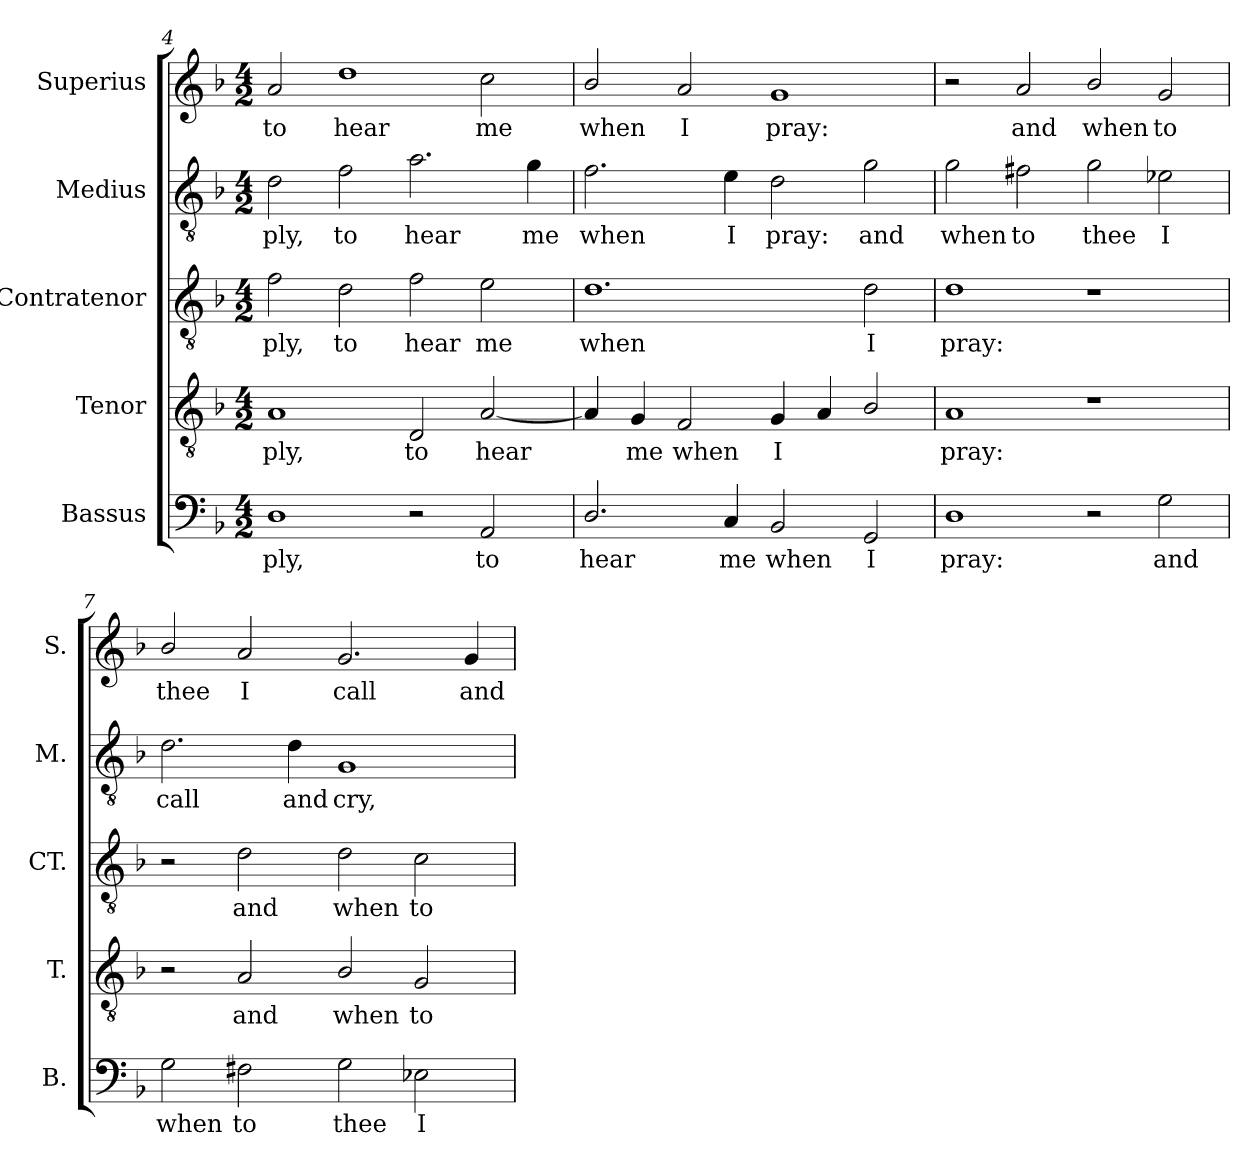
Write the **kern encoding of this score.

**kern	**text	**kern	**text	**kern	**text	**kern	**text	**kern	**text
*part5	*part5	*part4	*part4	*part3	*part3	*part2	*part2	*part1	*part1
*staff5	*staff5	*staff4	*staff4	*staff3	*staff3	*staff2	*staff2	*staff1	*staff1
*I"Bassus	*	*I"Tenor	*	*I"Contratenor	*	*I"Medius	*	*I"Superius	*
*I'B.	*	*I'T.	*	*I'CT.	*	*I'M.	*	*I'S.	*
*clefF4	*	*clefGv2	*	*clefGv2	*	*clefGv2	*	*clefG2	*
*	*	*ITrd7c12	*	*ITrd7c12	*	*ITrd7c12	*	*	*
*k[b-]	*	*k[b-]	*	*k[b-]	*	*k[b-]	*	*k[b-]	*
*F:	*	*F:	*	*F:	*	*F:	*	*F:	*
*M4/2	*	*M4/2	*	*M4/2	*	*M4/2	*	*M4/2	*
=4	=4	=4	=4	=4	=4	=4	=4	=4	=4
!	!LO:LY:b:color=#000000	!	!	!	!	!	!	!	!
!	!	!	!LO:LY:b:color=#000000	!	!	!	!	!	!
!	!	!	!	!	!LO:LY:b:color=#000000	!	!	!	!
!	!	!	!	!	!	!	!LO:LY:b:color=#000000	!	!
!	!	!	!	!	!	!	!	!	!LO:LY:b:color=#000000
1Di	-ply,	1AAi	-ply,	2Fi\	-ply,	2Di\	-ply,	2ai/	to
!	!	!	!	!	!LO:LY:b:color=#000000	!	!	!	!
!	!	!	!	!	!	!	!LO:LY:b:color=#000000	!	!
!	!	!	!	!	!	!	!	!	!LO:LY:b:color=#000000
.	.	.	.	2Di\	to	2Fi\	to	1ddi	hear
!	!	!	!LO:LY:b:color=#000000	!	!	!	!	!	!
!	!	!	!	!	!LO:LY:b:color=#000000	!	!	!	!
!	!	!	!	!	!	!	!LO:LY:b:color=#000000	!	!
2r	.	2DDi/	to	2Fi\	hear	2.Ai\	hear	.	.
!	!LO:LY:b:color=#000000	!	!	!	!	!	!	!	!
!	!	!	!LO:LY:b:color=#000000	!	!	!	!	!	!
!	!	!	!	!	!LO:LY:b:color=#000000	!	!	!	!
!	!	!	!	!	!	!	!	!	!LO:LY:b:color=#000000
2AAi/	to	[2AAi/	hear	2Ei\	me	.	.	2cci\	me
!	!	!	!	!	!	!	!LO:LY:b:color=#000000	!	!
.	.	.	.	.	.	4Gi\	me	.	.
!!LO:LB:g=z
=5	=5	=5	=5	=5	=5	=5	=5	=5	=5
!	!LO:LY:b:color=#000000	!	!	!	!	!	!	!	!
!	!	!	!	!	!LO:LY:b:color=#000000	!	!	!	!
!	!	!	!	!	!	!	!LO:LY:b:color=#000000	!	!
!	!	!	!	!	!	!	!	!	!LO:LY:b:color=#000000
2.Di/	hear	4AAi/]	.	1.Di	when	2.Fi\	when	2b-i/	when
!	!	!	!LO:LY:b:color=#000000	!	!	!	!	!	!
.	.	4GGi/	me	.	.	.	.	.	.
!	!	!	!LO:LY:b:color=#000000	!	!	!	!	!	!
!	!	!	!	!	!	!	!	!	!LO:LY:b:color=#000000
.	.	2FFi/	when	.	.	.	.	2ai/	I
!	!LO:LY:b:color=#000000	!	!	!	!	!	!	!	!
!	!	!	!	!	!	!	!LO:LY:b:color=#000000	!	!
4Ci/	me	.	.	.	.	4Ei\	I	.	.
!	!LO:LY:b:color=#000000	!	!	!	!	!	!	!	!
!	!	!	!LO:LY:b:color=#000000	!	!	!	!	!	!
!	!	!	!	!	!	!	!LO:LY:b:color=#000000	!	!
!	!	!	!	!	!	!	!	!	!LO:LY:b:color=#000000
2BB-i/	when	4GGi/	I	.	.	2Di\	pray:	1gi	pray:
.	.	4AAi/	.	.	.	.	.	.	.
!	!LO:LY:b:color=#000000	!	!	!	!	!	!	!	!
!	!	!	!	!	!LO:LY:b:color=#000000	!	!	!	!
!	!	!	!	!	!	!	!LO:LY:b:color=#000000	!	!
2GGi/	I	2BB-i/	.	2Di\	I	2Gi\	and	.	.
=6	=6	=6	=6	=6	=6	=6	=6	=6	=6
!	!LO:LY:b:color=#000000	!	!	!	!	!	!	!	!
!	!	!	!LO:LY:b:color=#000000	!	!	!	!	!	!
!	!	!	!	!	!LO:LY:b:color=#000000	!	!	!	!
!	!	!	!	!	!	!	!LO:LY:b:color=#000000	!	!
1Di	pray:	1AAi	pray:	1Di	pray:	2Gi\	when	2r	.
!	!	!	!	!	!	!	!LO:LY:b:color=#000000	!	!
!	!	!	!	!	!	!	!	!	!LO:LY:b:color=#000000
.	.	.	.	.	.	2F#Xi\	to	2ai/	and
!	!	!	!	!	!	!	!LO:LY:b:color=#000000	!	!
!	!	!	!	!	!	!	!	!	!LO:LY:b:color=#000000
2r	.	1r	.	1r	.	2Gi\	thee	2b-i/	when
!	!LO:LY:b:color=#000000	!	!	!	!	!	!	!	!
!	!	!	!	!	!	!	!LO:LY:b:color=#000000	!	!
!	!	!	!	!	!	!	!	!	!LO:LY:b:color=#000000
2Gi\	and	.	.	.	.	2E-Xi\	I	2gi/	to
=7	=7	=7	=7	=7	=7	=7	=7	=7	=7
!	!LO:LY:b:color=#000000	!	!	!	!	!	!	!	!
!	!	!	!	!	!	!	!LO:LY:b:color=#000000	!	!
!	!	!	!	!	!	!	!	!	!LO:LY:b:color=#000000
2Gi\	when	2r	.	2r	.	2.Di\	call	2b-i/	thee
!	!LO:LY:b:color=#000000	!	!	!	!	!	!	!	!
!	!	!	!LO:LY:b:color=#000000	!	!	!	!	!	!
!	!	!	!	!	!LO:LY:b:color=#000000	!	!	!	!
!	!	!	!	!	!	!	!	!	!LO:LY:b:color=#000000
2F#Xi\	to	2AAi/	and	2Di\	and	.	.	2ai/	I
!	!	!	!	!	!	!	!LO:LY:b:color=#000000	!	!
.	.	.	.	.	.	4Di\	and	.	.
!	!LO:LY:b:color=#000000	!	!	!	!	!	!	!	!
!	!	!	!LO:LY:b:color=#000000	!	!	!	!	!	!
!	!	!	!	!	!LO:LY:b:color=#000000	!	!	!	!
!	!	!	!	!	!	!	!LO:LY:b:color=#000000	!	!
!	!	!	!	!	!	!	!	!	!LO:LY:b:color=#000000
2Gi\	thee	2BB-i/	when	2Di\	when	1GGi	cry,	2.gi/	call
!	!LO:LY:b:color=#000000	!	!	!	!	!	!	!	!
!	!	!	!LO:LY:b:color=#000000	!	!	!	!	!	!
!	!	!	!	!	!LO:LY:b:color=#000000	!	!	!	!
2E-Xi\	I	2GGi/	to	2Ci\	to	.	.	.	.
!	!	!	!	!	!	!	!	!	!LO:LY:b:color=#000000
.	.	.	.	.	.	.	.	4gi/	and
=	=	=	=	=	=	=	=	=	=
*-	*-	*-	*-	*-	*-	*-	*-	*-	*-
